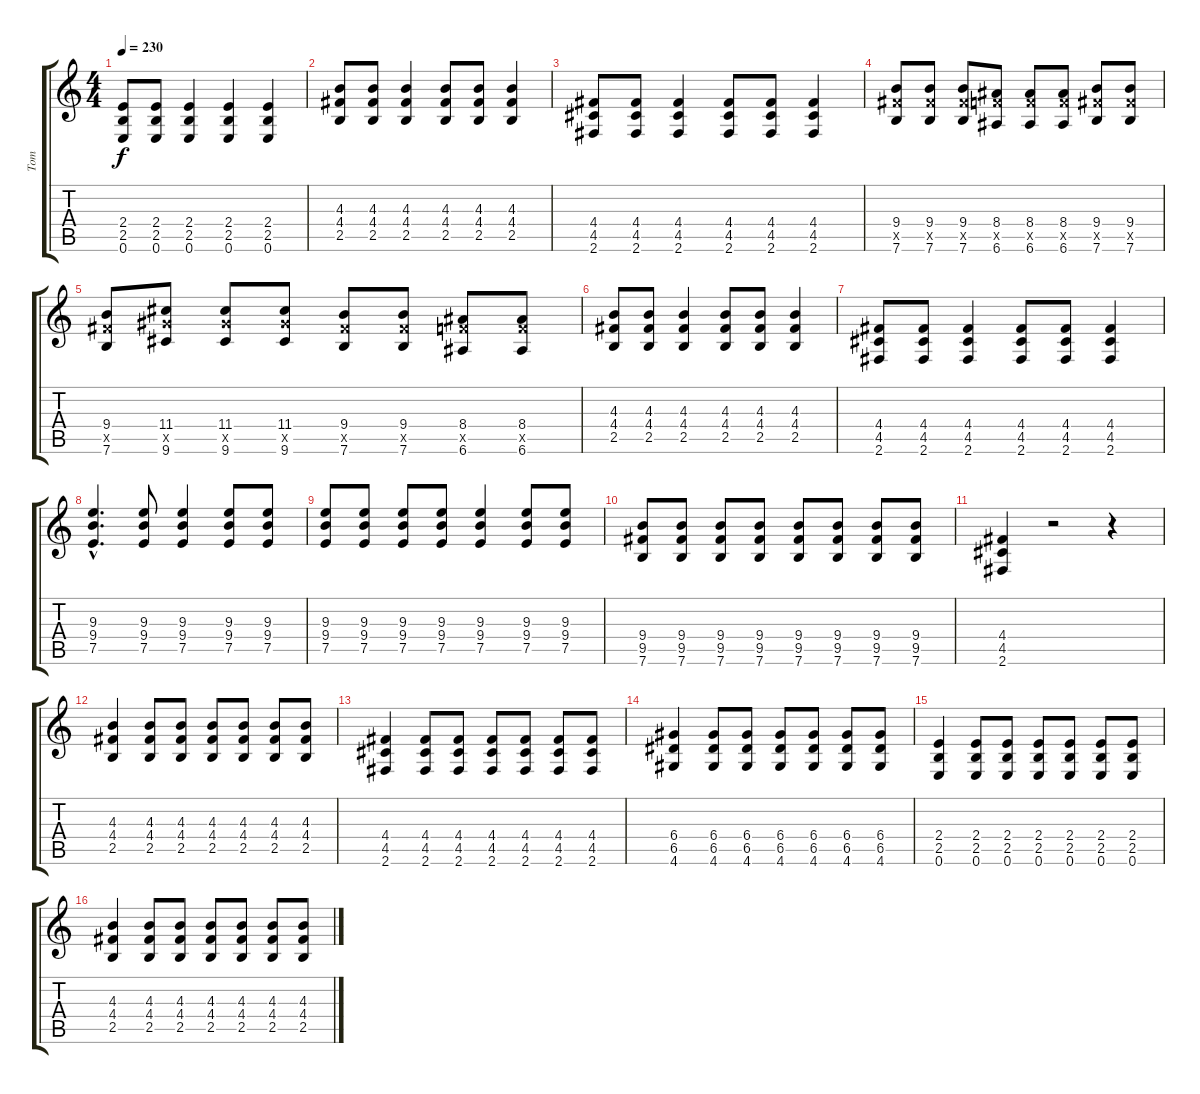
\track ("Tom" "Tom") {instrument electricguitarclean}
\staff {score tabs}
\tuning (E4 B3 G3 D3 A2 E2) {hide}
\ts (4 4)
\tempo 230
\clef g2
\ks c
(2.4{t} 2.5{t} 0.6{t}).8{dy f} (2.4 2.5 0.6).8 (2.4 2.5 0.6).4 (2.4 2.5 0.6).4 (2.4 2.5 0.6).4 |
(4.3 4.4 2.5).8 (4.3 4.4 2.5).8 (4.3 4.4 2.5).4 (4.3 4.4 2.5).8 (4.3 4.4 2.5).8 (4.3 4.4 2.5).4 |
(4.4 4.5 2.6).8 (4.4 4.5 2.6).8 (4.4 4.5 2.6).4 (4.4 4.5 2.6).8 (4.4 4.5 2.6).8 (4.4 4.5 2.6).4 |
(9.4 9.5{x} 7.6).8 (9.4 9.5{x} 7.6).8 (9.4 9.5{x} 7.6).8 (8.4 8.5{x} 6.6).8 (8.4 8.5{x} 6.6).8 (8.4 8.5{x} 6.6).8 (9.4 9.5{x} 7.6).8 (9.4 9.5{x} 7.6).8 |
(9.4 9.5{x} 7.6).8 (11.4 11.5{x} 9.6).8 (11.4 11.5{x} 9.6).8 (11.4 11.5{x} 9.6).8 (9.4 9.5{x} 7.6).8 (9.4 9.5{x} 7.6).8 (8.4 8.5{x} 6.6).8 (8.4 8.5{x} 6.6).8 |
(4.3 4.4 2.5).8 (4.3 4.4 2.5).8 (4.3 4.4 2.5).4 (4.3 4.4 2.5).8 (4.3 4.4 2.5).8 (4.3 4.4 2.5).4 |
(4.4 4.5 2.6).8 (4.4 4.5 2.6).8 (4.4 4.5 2.6).4 (4.4 4.5 2.6).8 (4.4 4.5 2.6).8 (4.4 4.5 2.6).4 |
(9.3{hac} 9.4{hac} 7.5{hac}).4{d} (9.3 9.4 7.5).8 (9.3 9.4 7.5).4 (9.3 9.4 7.5).8 (9.3 9.4 7.5).8 |
(9.3 9.4 7.5).8 (9.3 9.4 7.5).8 (9.3 9.4 7.5).8 (9.3 9.4 7.5).8 (9.3 9.4 7.5).4 (9.3 9.4 7.5).8 (9.3 9.4 7.5).8 |
(9.4 9.5 7.6).8 (9.4 9.5 7.6).8 (9.4 9.5 7.6).8 (9.4 9.5 7.6).8 (9.4 9.5 7.6).8 (9.4 9.5 7.6).8 (9.4 9.5 7.6).8 (9.4 9.5 7.6).8 |
(4.4 4.5 2.6).4 r.2 r.4 |
(4.3 4.4 2.5).4 (4.3 4.4 2.5).8 (4.3 4.4 2.5).8 (4.3 4.4 2.5).8 (4.3 4.4 2.5).8 (4.3 4.4 2.5).8 (4.3 4.4 2.5).8 |
(4.4 4.5 2.6).4 (4.4 4.5 2.6).8 (4.4 4.5 2.6).8 (4.4 4.5 2.6).8 (4.4 4.5 2.6).8 (4.4 4.5 2.6).8 (4.4 4.5 2.6).8 |
(6.4 6.5 4.6).4 (6.4 6.5 4.6).8 (6.4 6.5 4.6).8 (6.4 6.5 4.6).8 (6.4 6.5 4.6).8 (6.4 6.5 4.6).8 (6.4 6.5 4.6).8 |
(2.4 2.5 0.6).4 (2.4 2.5 0.6).8 (2.4 2.5 0.6).8 (2.4 2.5 0.6).8 (2.4 2.5 0.6).8 (2.4 2.5 0.6).8 (2.4 2.5 0.6).8 |
(4.3 4.4 2.5).4 (4.3 4.4 2.5).8 (4.3 4.4 2.5).8 (4.3 4.4 2.5).8 (4.3 4.4 2.5).8 (4.3 4.4 2.5).8 (4.3 4.4 2.5).8
